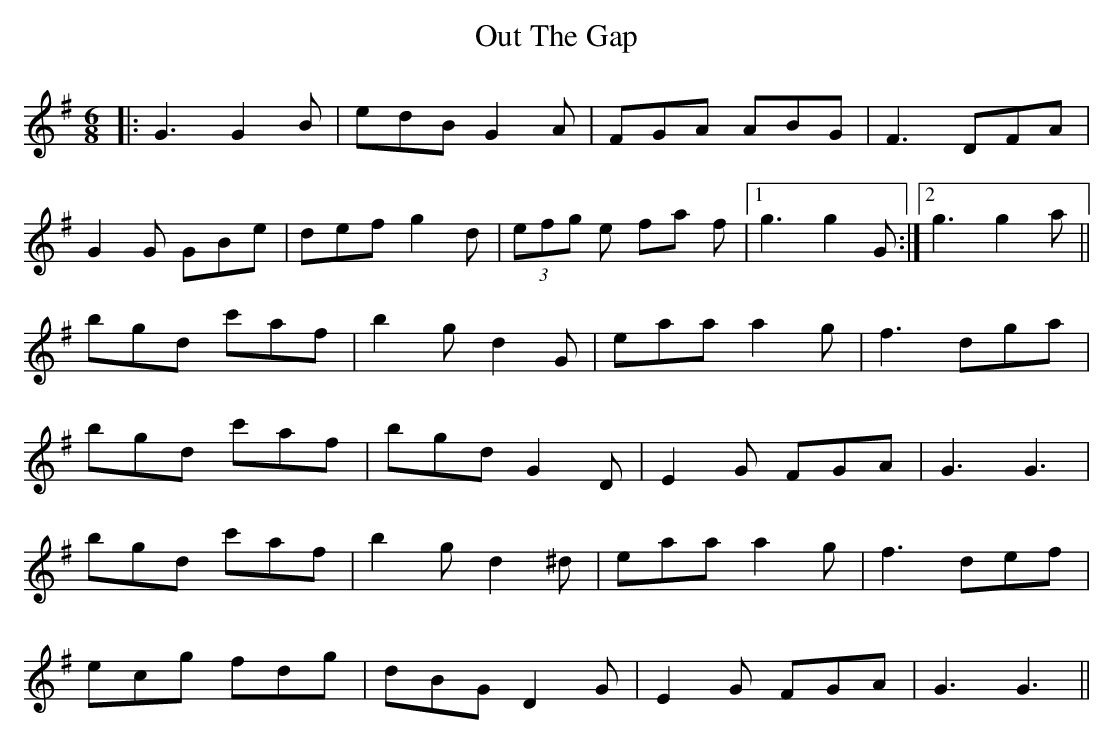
X:1
T: Out The Gap
M: 6/8
L: 1/8
K: Gmaj
|:G3 G2 B|edB G2 A|FGA ABG|F3 DFA|
G2 G GBe|def g2 d|(3efg e fa f|1 g3 g2 G:|2 g3 g2 a||
bgd c'af|b2 g d2 G|eaa a2 g|f3 dga|
bgd c'af|bgd G2 D|E2 G FGA|G3 G3|
bgd c'af|b2 g d2 ^d|eaa a2 g|f3 def|
ecg fdg|dBG D2 G|E2 G FGA|G3 G3||
